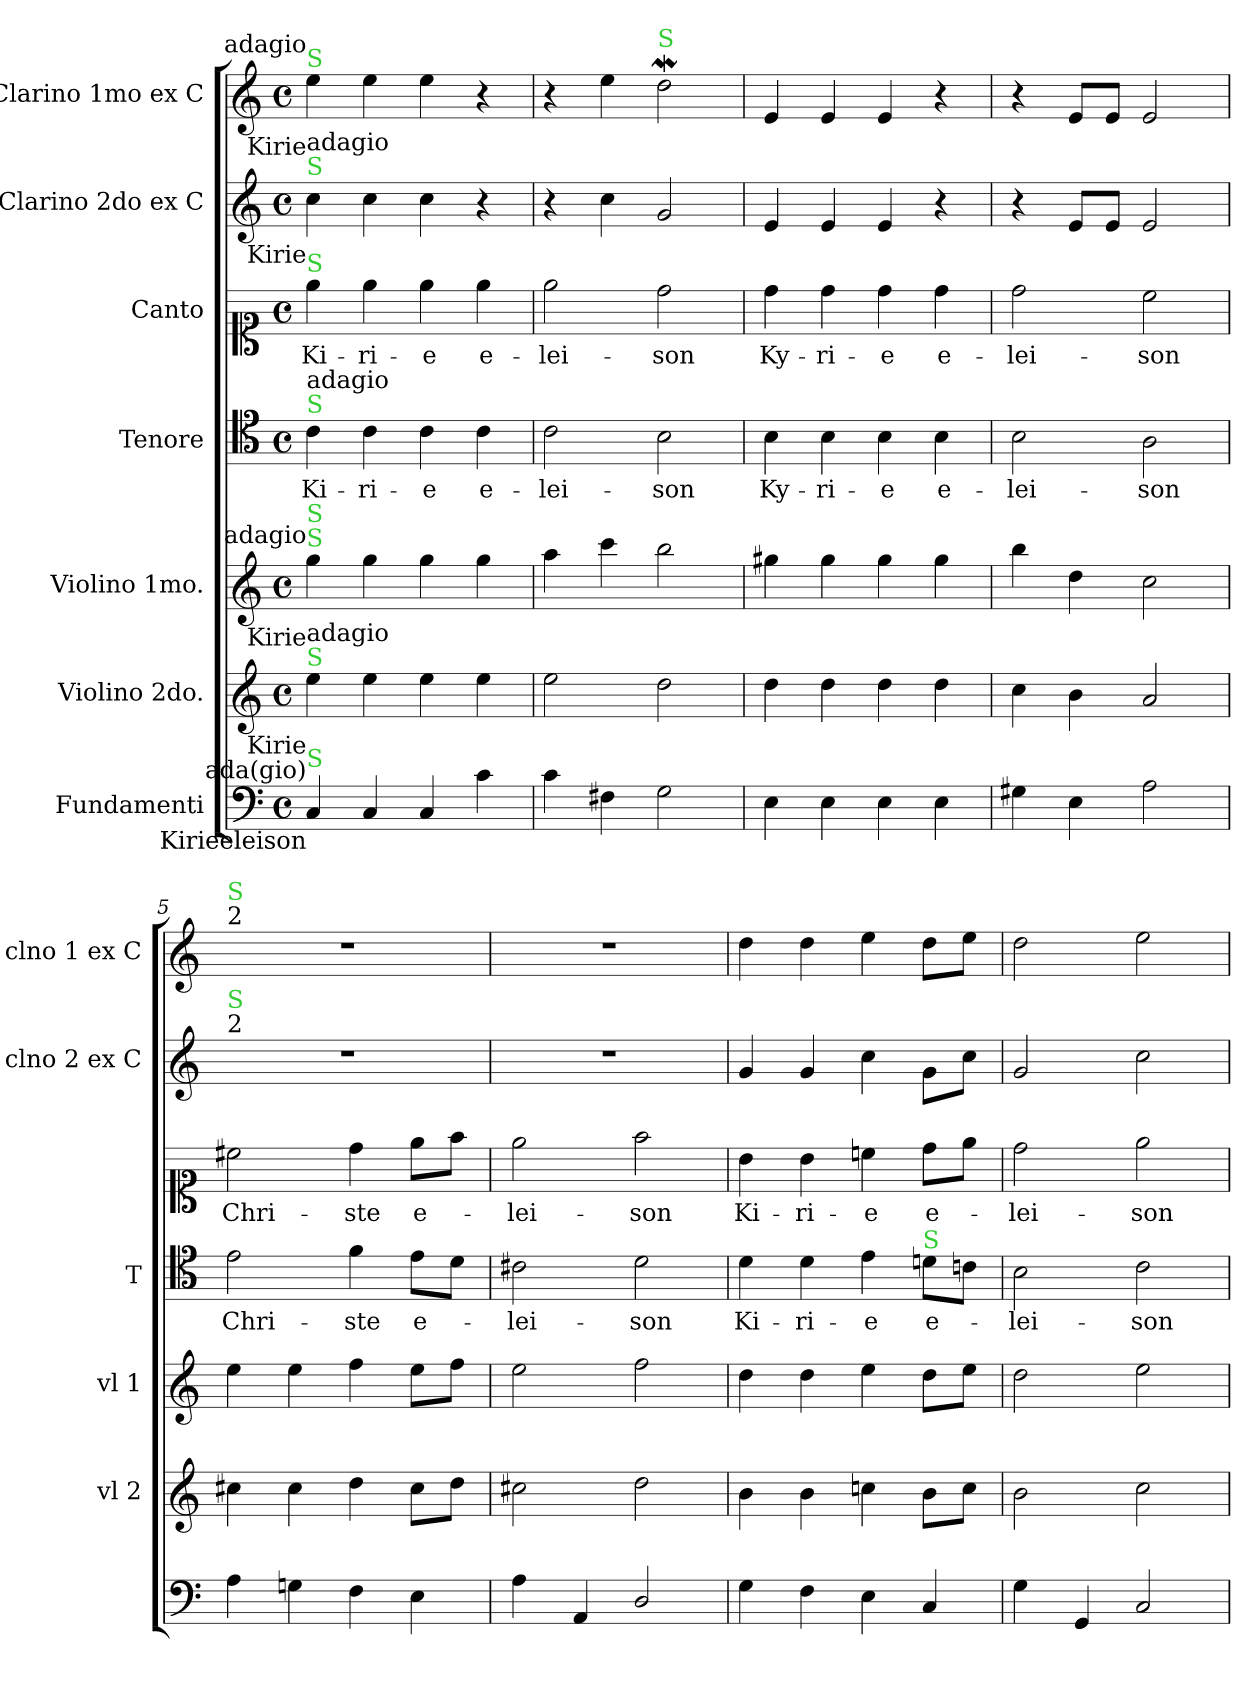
**kern	**kern	**kern	**kern	**text	**kern	**text	**kern	**kern
*part7	*part6	*part5	*part4	*part4	*part3	*part3	*part2	*part1
*staff7	*staff6	*staff5	*staff4	*staff4	*staff3	*staff3	*staff2	*staff1
*I"Fundamenti	*I"Violino 2do.	*I"Violino 1mo.	*I"Tenore	*	*I"Canto	*	*I"Clarino 2do ex C	*I"Clarino 1mo ex C
*	*I'vl 2	*I'vl 1	*I'T	*	*	*	*I'clno 2 ex C	*I'clno 1 ex C
*clefF4	*clefG2	*clefG2	*clefC4	*	*clefC1	*	*clefG2	*clefG2
*k[]	*k[]	*k[]	*k[]	*	*k[]	*	*k[]	*k[]
*C:	*C:	*C:	*C:	*	*C:	*	*C:	*C:
*M4/4	*M4/4	*M4/4	*M4/4	*	*M4/4	*	*M4/4	*M4/4
*met(c)	*met(c)	*met(c)	*met(c)	*	*met(c)	*	*met(c)	*met(c)
=1	=1	=1	=1	=1	=1	=1	=1	=1
!	!	!	!	!	!	!	!	!LO:TX:a:color=limegreen:t=S
!	!	!	!	!	!	!	!	!LO:TX:b:rj:t=Kirie
!	!	!	!	!	!	!	!	!LO:TX:a:rj:t=adagio
!	!	!	!	!	!	!	!LO:TX:a:color=limegreen:t=S	!
!	!	!	!	!	!	!	!LO:TX:b:rj:t=Kirie	!
!	!	!	!	!	!	!	!LO:TX:a:t=adagio	!
!	!	!	!	!	!LO:TX:a:color=limegreen:t=S	!	!	!
!	!	!	!LO:TX:a:color=limegreen:t=S	!	!	!	!	!
!	!	!	!LO:TX:a:t=adagio	!	!	!	!	!
!	!	!LO:TX:a:color=limegreen:t=S	!	!	!	!	!	!
!	!	!LO:TX:a:color=limegreen:t=S	!	!	!	!	!	!
!	!	!LO:TX:b:rj:t=Kirie	!	!	!	!	!	!
!	!	!LO:TX:a:rj:t=adagio	!	!	!	!	!	!
!	!LO:TX:a:color=limegreen:t=S	!	!	!	!	!	!	!
!	!LO:TX:b:rj:t=Kirie	!	!	!	!	!	!	!
!	!LO:TX:a:t=adagio	!	!	!	!	!	!	!
!LO:TX:a:color=limegreen:t=S	!	!	!	!	!	!	!	!
!LO:TX:a:rj:t=ada(gio)	!	!	!	!	!	!	!	!
!LO:TX:b:rj:t=Kirieeleison	!	!	!	!	!	!	!	!
4C/	4ee\	4gg\	4c\	Ki-	4ee\	Ki-	4cc\	4ee\
4C/	4ee\	4gg\	4c\	-ri-	4ee\	-ri-	4cc\	4ee\
4C/	4ee\	4gg\	4c\	-e	4ee\	-e	4cc\	4ee\
4c\	4ee\	4gg\	4c\	e-	4ee\	e-	4r	4r
=2	=2	=2	=2	=2	=2	=2	=2	=2
4c\	2ee\	4aa\	2c\	-lei-	2ee\	-lei-	4r	4r
4F#X\	.	4ccc\	.	.	.	.	4cc\	4ee\
!	!	!	!	!	!	!	!	!LO:TX:a:color=limegreen:t=S
2G\	2dd\	2bb\	2B\	-son	2dd\	-son	2g/	2ddW\
=3	=3	=3	=3	=3	=3	=3	=3	=3
!	!	!	!	!LO:LY:i	!	!LO:LY:i	!	!
4E\	4dd\	4gg#X\	4B\	Ky-	4dd\	Ky-	4e/	4e/
!	!	!	!	!LO:LY:i	!	!LO:LY:i	!	!
4E\	4dd\	4gg#\	4B\	-ri-	4dd\	-ri-	4e/	4e/
!	!	!	!	!LO:LY:i	!	!LO:LY:i	!	!
4E\	4dd\	4gg#\	4B\	-e	4dd\	-e	4e/	4e/
!	!	!	!	!LO:LY:i	!	!LO:LY:i	!	!
4E\	4dd\	4gg#\	4B\	e-	4dd\	e-	4r	4r
=4	=4	=4	=4	=4	=4	=4	=4	=4
!	!	!	!	!LO:LY:i	!	!LO:LY:i	!	!
4G#X\	4cc\	4bb\	2B\	-lei-	2dd\	-lei-	4r	4r
4E\	4b\	4dd\	.	.	.	.	8e/L	8e/L
.	.	.	.	.	.	.	8e/J	8e/J
!	!	!	!	!LO:LY:i	!	!LO:LY:i	!	!
2A\	2a/	2cc\	2A\	-son	2cc\	-son	2e/	2e/
=5	=5	=5	=5	=5	=5	=5	=5	=5
!	!	!	!	!	!	!	!	!LO:TX:a:t=2
!	!	!	!	!	!	!	!	!LO:TX:a:color=limegreen:t=S
!	!	!	!	!	!	!	!LO:TX:a:t=2	!
!	!	!	!	!	!	!	!LO:TX:a:color=limegreen:t=S	!
4A\	4cc#X\	4ee\	2e\	Chri-	2cc#X\	Chri-	1r	1r
4Gn\	4cc#\	4ee\	.	.	.	.	.	.
4F\	4dd\	4ff\	4f\	-ste	4dd\	-ste	.	.
4E\	8cc#\L	8ee\L	8e\L	e-	8ee\L	e-	.	.
.	8dd\J	8ff\J	8d\J	.	8ff\J	.	.	.
=6	=6	=6	=6	=6	=6	=6	=6	=6
4A\	2cc#X\	2ee\	2c#X\	-lei-	2ee\	-lei-	1r	1r
4AA/	.	.	.	.	.	.	.	.
2D/	2dd\	2ff\	2d\	-son	2ff\	-son	.	.
=7	=7	=7	=7	=7	=7	=7	=7	=7
4G\	4b\	4dd\	4d\	Ki-	4b\	Ki-	4g/	4dd\
4F\	4b\	4dd\	4d\	-ri-	4b\	-ri-	4g/	4dd\
4E\	4ccn\	4ee\	4e\	-e	4ccn\	-e	4cc\	4ee\
!	!	!	!LO:TX:a:color=limegreen:t=S	!	!	!	!	!
4C/	8b\L	8dd\L	8dn\L	e-	8dd\L	e-	8g\L	8dd\L
.	8cc\J	8ee\J	8cn\J	.	8ee\J	.	8cc\J	8ee\J
=8	=8	=8	=8	=8	=8	=8	=8	=8
4G\	2b\	2dd\	2B\	-lei-	2dd\	-lei-	2g/	2dd\
4GG/	.	.	.	.	.	.	.	.
2C/	2cc\	2ee\	2c\	-son	2ee\	-son	2cc\	2ee\
=	=	=	=	=	=	=	=	=
*-	*-	*-	*-	*-	*-	*-	*-	*-
